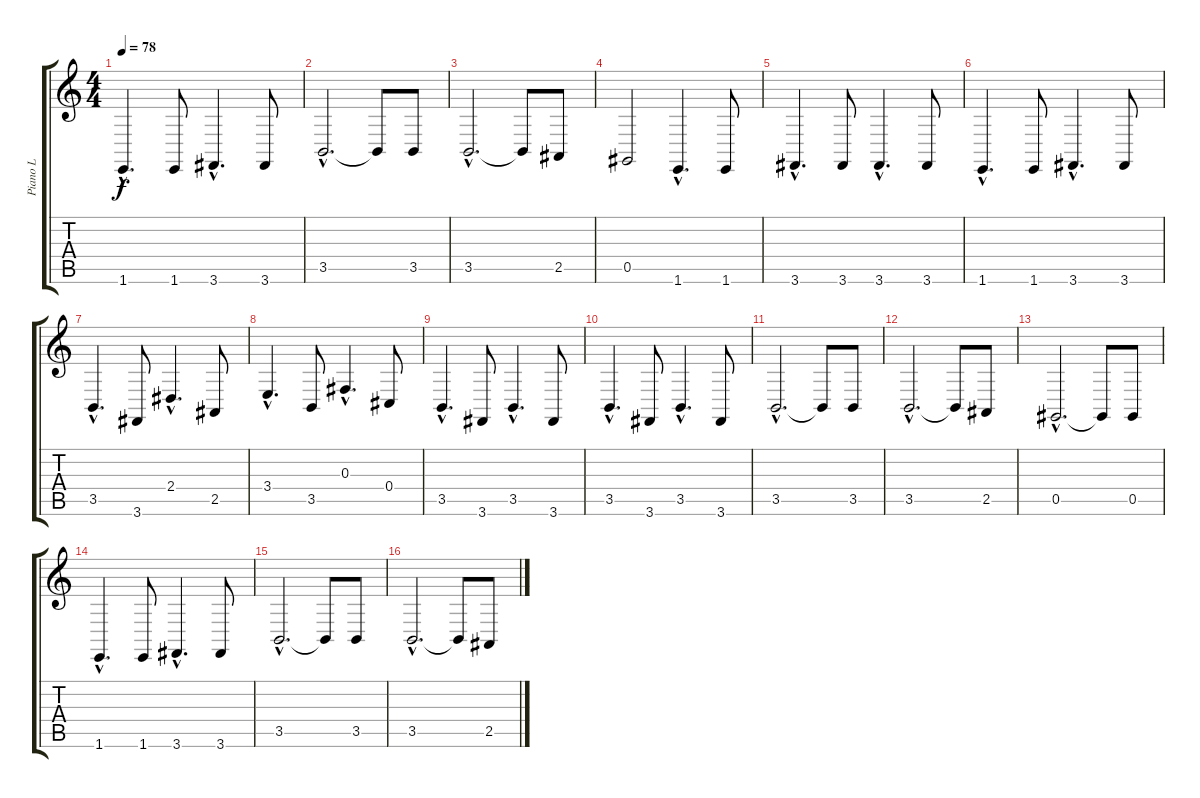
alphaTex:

\track ("Piano L" "Piano L") {instrument acousticgrandpiano}
\staff {score tabs}
\tuning (Eb4 Bb3 Gb3 Db3 Ab2 Eb2) {hide}
\ts (4 4)
\tempo 78
\clef g2
\ks c
1.6{hac}.4{d dy f} 1.6.8 3.6{hac}.4{d} 3.6.8 |
3.5{hac}.2{d} 3.5{t}.8 3.5.8 |
3.5{hac}.2{d} 3.5{t}.8 2.5.8 |
0.5.2 1.6{hac}.4{d} 1.6.8 |
3.6{hac}.4{d} 3.6.8 3.6{hac}.4{d} 3.6.8 |
1.6{hac}.4{d} 1.6.8 3.6{hac}.4{d} 3.6.8 |
3.5{hac}.4{d} 3.6.8 2.4{hac}.4{d} 2.5.8 |
3.4{hac}.4{d} 3.5.8 0.3{hac}.4{d} 0.4.8 |
3.5{hac}.4{d} 3.6.8 3.5{hac}.4{d} 3.6.8 |
3.5{hac}.4{d} 3.6.8 3.5{hac}.4{d} 3.6.8 |
3.5{hac}.2{d} 3.5{t}.8 3.5.8 |
3.5{hac}.2{d} 3.5{t}.8 2.5.8 |
0.5{hac}.2{d} 0.5{t}.8 0.5.8 |
1.6{hac}.4{d} 1.6.8 3.6{hac}.4{d} 3.6.8 |
3.5{hac}.2{d} 3.5{t}.8 3.5.8 |
3.5{hac}.2{d} 3.5{t}.8 2.5.8
